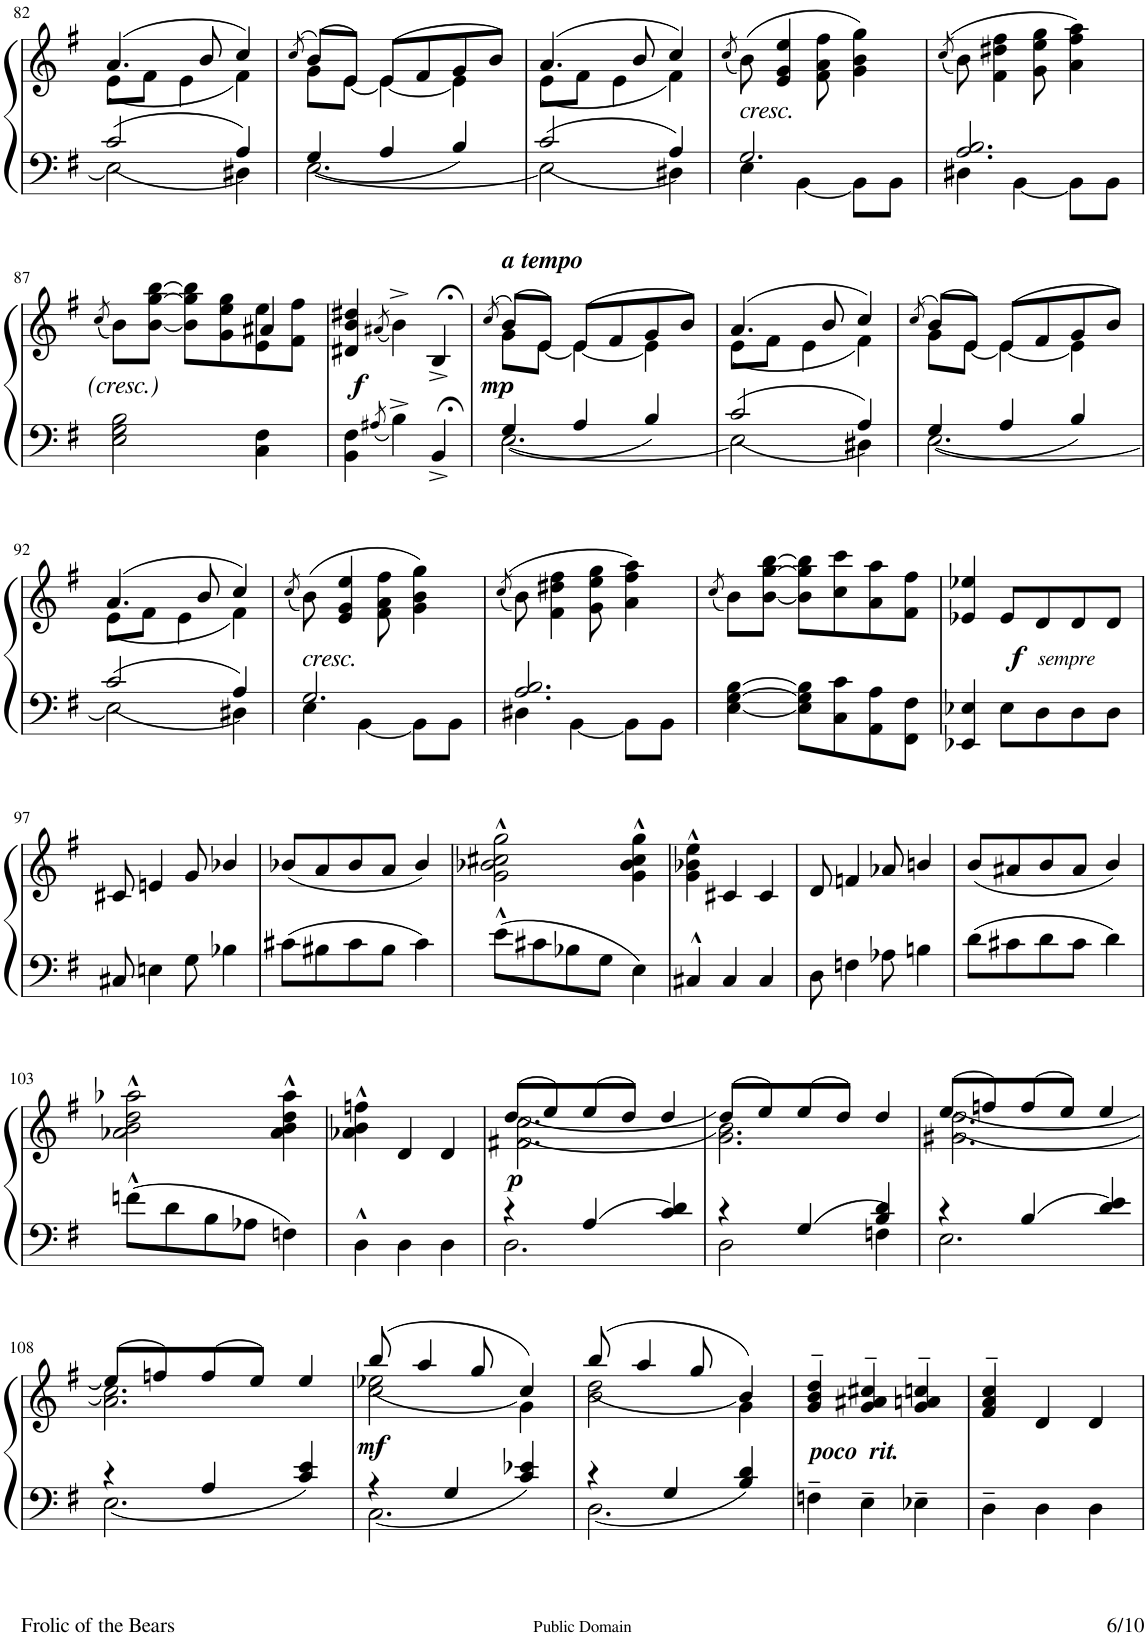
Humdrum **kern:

**kern	**kern	**dynam
*part1	*part1	*part1
*staff2	*staff1	*staff1/2
*I"Piano	*	*
*I'Pno.	*	*
!!LO:PB:g=z
*clefF4	*clefG2	*
*k[f#]	*k[f#]	*
*M3/4	*M3/4	*
=82	=82	=82
*^	*^	*
2E\]	2c/	(4.a/	(8e\L	.
.	.	.	8f#\J	.
.	.	.	4e\	.
.	.	8b/	.	.
4D#X\	4A/	4cc/)	4f#\)	.
=83	=83	=83	=83	=83
.	.	(8qcc/	.	.
[2.E\	4G/	(8b/L)	8g\L	.
.	.	[8e/J)	[8e\J	.
.	4A/	(8e/L]	4e\_	.
.	.	8f#/	.	.
.	4B/	8g/	4e\]	.
.	.	8b/J)	.	.
=84	=84	=84	=84	=84
2E\]	2c/	(4.a/	(8e\L	.
.	.	.	8f#\J	.
.	.	.	4e\	.
.	.	8b/	.	.
4D#X\	4A/	4cc/)	4f#\)	.
*	*	*v	*v	*
=85	=85	=85	=85
.	.	(8qcc/	.
!	!	!LO:TX:b:i:t=cresc.	!
4E\	2.G/	(8b\)	.
.	.	4e/ 4g/ 4ee/	.
[4BB\	.	.	.
.	.	8f#\ 8a\ 8ff#\	.
8BB\L]	.	4g\ 4b\ 4gg\)	.
8BB\J	.	.	.
=86	=86	=86	=86
.	.	((8qcc/	.
4D#X\	2.A/ 2.B/	8b\)	.
.	.	4f#\ 4dd#X\ 4ff#\	.
[4BB\	.	.	.
.	.	8g\ 8ee\ 8gg\	.
8BB\L]	.	4a\ 4ff#\ 4aa\)	.
8BB\J	.	.	.
*v	*v	*	*
!!LO:LB:g=z
=87	=87	=87
.	(8qcc/	.
*	*^	*
2E\ 2G\ 2B\	8b\L)	2ryy	.
.	[8b\ [8gg\ [8bb\J	.	.
.	8b\] 8gg\] 8bb\]L	.	.
.	8g\ 8ee\ 8gg\	.	.
4C\ 4F#\	8e\ 8ee\	4a#X/	.
.	8f#\ 8ff#\J	.	.
*	*v	*v	*
=88	=88	=88
!	!	!LO:DY:b
4BB\ 4F#\	4d#X/ 4b/ 4dd#X/	f
8qA#X/	(8qa#X/	.
4B^>\	4b^>\)	.
4BB;<^</	4B;<^/	.
=89	=89	=89
.	(8qcc/	.
*^	*^	*
!	!	!LO:TX:a:Bi:t=a tempo	!	!
!	!	!	!	!LO:DY:b
[2.E\	4G/	(8b/L)	8g\L	mp
.	.	[8e/J)	[8e\J	.
.	4A/	(8e/L]	4e\_	.
.	.	8f#/	.	.
.	4B/	8g/	4e\]	.
.	.	8b/J)	.	.
=90	=90	=90	=90	=90
2E\]	2c/	(4.a/	(8e\L	.
.	.	.	8f#\J	.
.	.	.	4e\	.
.	.	8b/	.	.
4D#X\	4A/	4cc/)	4f#\)	.
=91	=91	=91	=91	=91
.	.	(8qcc/	.	.
[2.E\	4G/	(8b/L)	8g\L	.
.	.	[8e/J)	[8e\J	.
.	4A/	(8e/L]	4e\_	.
.	.	8f#/	.	.
.	4B/	8g/	4e\]	.
.	.	8b/J)	.	.
!!LO:LB:g=z	!!
=92	=92	=92	=92	=92
2E\]	2c/	(4.a/	(8e\L	.
.	.	.	8f#\J	.
.	.	.	4e\	.
.	.	8b/	.	.
4D#X\	4A/	4cc/)	4f#\)	.
*	*	*v	*v	*
=93	=93	=93	=93
.	.	(8qcc/	.
!	!	!LO:TX:b:i:t=cresc.	!
4E\	2.G/	(8b\)	.
.	.	4e/ 4g/ 4ee/	.
[4BB\	.	.	.
.	.	8f#\ 8a\ 8ff#\	.
8BB\L]	.	4g\ 4b\ 4gg\)	.
8BB\J	.	.	.
=94	=94	=94	=94
.	.	((8qcc/	.
4D#X\	2.A/ 2.B/	8b\)	.
.	.	4f#\ 4dd#X\ 4ff#\	.
[4BB\	.	.	.
.	.	8g\ 8ee\ 8gg\	.
8BB\L]	.	4a\ 4ff#\ 4aa\)	.
8BB\J	.	.	.
*v	*v	*	*
=95	=95	=95
.	(8qcc/	.
[4E\ [4G\ [4B\	8b\L)	.
.	[8b\ [8gg\ [8bb\J	.
8E\] 8G\] 8B\]L	8b\] 8gg\] 8bb\]L	.
8C\ 8c\	8cc\ 8ccc\	.
8AA\ 8A\	8a\ 8aa\	.
8FF#\ 8F#\J	8f#\ 8ff#\J	.
=96	=96	=96
!	!	!LO:DY:b
!	!	!LO:DY:n=1:b
4EE-X/ 4E-X/	4e-X/ 4ee-X/	f other-dynamics
8E-\L	8e-/L	.
8D\	8d/	.
8D\	8d/	.
8D\J	8d/J	.
!!LO:LB:g=z
=97	=97	=97
8C#X/	8c#X/	.
4En\	4en/	.
8G\	8g/	.
4B-X\	4b-X/	.
=98	=98	=98
8c#X\L	(8b-X/L	.
8B#X\	8a/	.
8c#\	8b-/	.
8B#\J	8a/J	.
4c#\	4b-/)	.
=99	=99	=99
8e^^\L	2g\^^ 2b-X\^^ 2cc#X\^^ 2gg\^^	.
8c#X\	.	.
8B-X\	.	.
8G\J	.	.
4E\	4g\^^ 4b-\^^ 4cc#\^^ 4gg\^^	.
=100	=100	=100
4C#X^^/	4g\^^ 4b-X\^^ 4ee\^^	.
4C#/	4c#X/	.
4C#/	4c#/	.
=101	=101	=101
8D\	8d/	.
4Fn\	4fn/	.
8A-X\	8a-X/	.
4Bn\	4bn/	.
=102	=102	=102
8d\L	(8b/L	.
8c#X\	8a#X/	.
8d\	8b/	.
8c#\J	8a#/J	.
4d\	4b/)	.
!!LO:LB:g=z
=103	=103	=103
8fn^^\L	2a-X\^^ 2b\^^ 2dd\^^ 2aa-X\^^	.
8d\	.	.
8B\	.	.
8A-X\J	.	.
4Fn\	4a-\^^ 4b\^^ 4dd\^^ 4aa-\^^	.
=104	=104	=104
4D^^\	4a-X\^^ 4b\^^ 4ffn\^^	.
4D\	4d/	.
4D\	4d/	.
=105	=105	=105
*^	*^	*
!	!	!	!	!LO:DY:b
4r	2.D\	(8dd/L	((2.f#X\ 2.cc\	p
.	.	8ee/)	.	.
4A/	.	(8ee/	.	.
.	.	8dd/J)	.	.
4c/ 4d/	.	4dd/	.	.
=106	=106	=106	=106	=106
4r	2D\	(8dd/L	2.g\ 2.b\))	.
.	.	8ee/)	.	.
4G/	.	(8ee/	.	.
.	.	8dd/J)	.	.
4B/ 4d/	4Fn\	4dd/	.	.
=107	=107	=107	=107	=107
4r	2.E\	(8ee/L	((2.g#X\ 2.dd\	.
.	.	8ffn/)	.	.
4B/	.	(8ff/	.	.
.	.	8ee/J)	.	.
4d/ 4e/	.	4ee/	.	.
!!LO:LB:g=z	!!
=108	=108	=108	=108	=108
4r	(2.E\	(8ee/L	2.a\ 2.cc\))	.
.	.	8ffn/)	.	.
4A/	.	(8ff/	.	.
.	.	8ee/J)	.	.
4c/ 4e/	.	4ee/	.	.
=109	=109	=109	=109	=109
!	!	!	!	!LO:DY:b
4r	(2.C\	8bb/	(2cc\ 2ee-X\	mf
.	.	4aa/	.	.
4G/	.	.	.	.
.	.	8gg/	.	.
4c/ 4e-X/	.	4cc/)	4g\)	.
=110	=110	=110	=110	=110
4r	2.D\	8bb/	(2b\ 2dd\	.
.	.	4aa/	.	.
4G/	.	.	.	.
.	.	8gg/	.	.
4B/ 4d/	.	4b/)	4g\)	.
*v	*v	*	*	*
=111	=111	=111	=111
!	!LO:TX:b:Bi:t=poco  rit.	!	!
*	*v	*v	*
4Fn~\	4g/~> 4b/~> 4dd/~>	.
4E~\	4g/~> 4a#X/~> 4cc#X/~>	.
4E-X~\	4g/~> 4an/~> 4ccn/~>	.
=112	=112	=112
4D~\	4f#/~> 4a/~> 4cc/~>	.
4D\	4d/	.
4D\	4d/	.
=	=	=
*-	*-	*-
